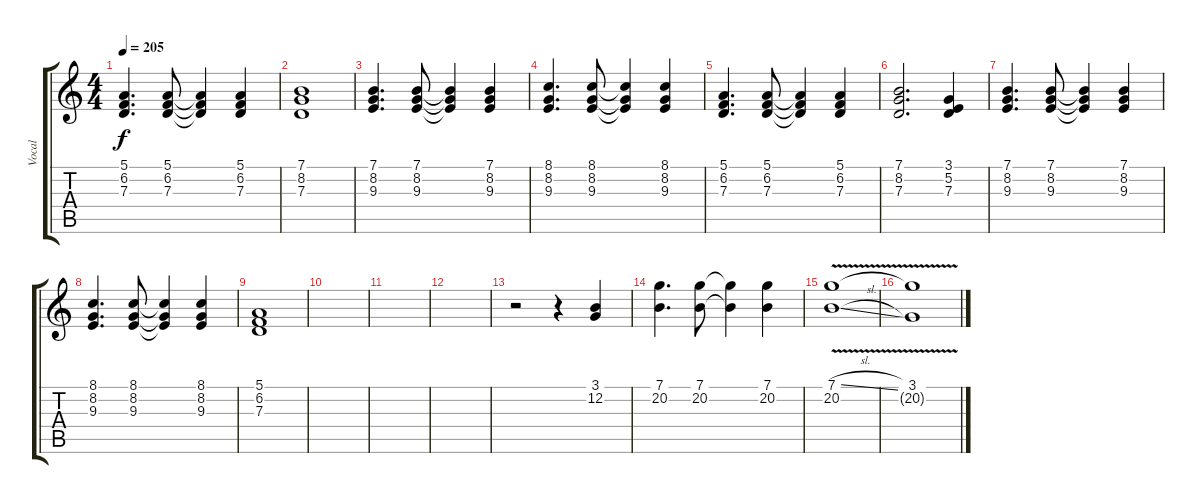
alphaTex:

\track ("Vocal" "Vocal") {instrument lead1square}
\staff {score tabs}
\tuning (E4 B3 G3 D3 A2 E2) {hide}
\ts (4 4)
\tempo 205
\clef g2
\ks c
(5.1 6.2 7.3).4{d dy f} (5.1 6.2 7.3).8 (5.1{t} 6.2{t} 7.3{t}).4 (5.1 6.2 7.3).4 |
(7.1 8.2 7.3).1 |
(7.1 8.2 9.3).4{d} (7.1 8.2 9.3).8 (7.1{t} 8.2{t} 9.3{t}).4 (7.1 8.2 9.3).4 |
(8.1 8.2 9.3).4{d} (8.1 8.2 9.3).8 (8.1{t} 8.2{t} 9.3{t}).4 (8.1 8.2 9.3).4 |
(5.1 6.2 7.3).4{d} (5.1 6.2 7.3).8 (5.1{t} 6.2{t} 7.3{t}).4 (5.1 6.2 7.3).4 |
(7.1 8.2 7.3).2{d} (3.1 5.2 7.3).4 |
(7.1 8.2 9.3).4{d} (7.1 8.2 9.3).8 (7.1{t} 8.2{t} 9.3{t}).4 (7.1 8.2 9.3).4 |
(8.1 8.2 9.3).4{d} (8.1 8.2 9.3).8 (8.1{t} 8.2{t} 9.3{t}).4 (8.1 8.2 9.3).4 |
(5.1 6.2 7.3).1 |
|
|
|
r.2 r.4 (3.1 12.2).4 |
(7.1 20.2).4{d} (7.1 20.2).8 (7.1{t} 20.2{t}).4 (7.1 20.2).4 |
(7.1{v sl} 20.2{v}).1 |
(3.1 20.2{t}).1
